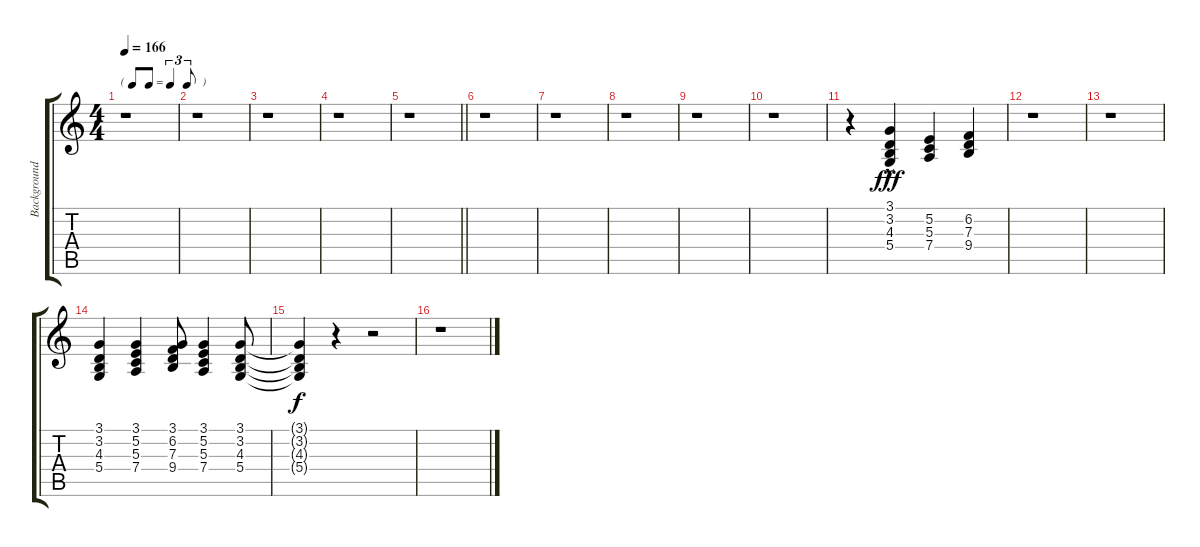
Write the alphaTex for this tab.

\track ("Background Vocals" "Background") {instrument lead6voice}
\staff {score tabs}
\tuning (E4 B3 G3 D3 A2 E2) {hide}
\ts (4 4)
\tf triplet8th
\tempo 166
\clef g2
\ks c
r.1{dy fff instrument lead6voice} |
r.1 |
r.1 |
r.1 |
\barLineRight lightlight
r.1 |
r.1 |
r.1 |
r.1 |
r.1 |
r.1 |
r.4 (3.1{hac} 3.2 4.3 5.4).4 (5.2 5.3 7.4).4 (6.2 7.3 9.4).4 |
r.1 |
r.1 |
(3.1 3.2 4.3 5.4).4 (3.1 5.2 5.3 7.4).4 (3.1 6.2 7.3 9.4).8 (3.1 5.2 5.3 7.4).4 (3.1 3.2 4.3 5.4).8 |
(3.1{t} 3.2{t} 4.3{t} 5.4{t}).4{dy f} r.4 r.2 |
r.1
